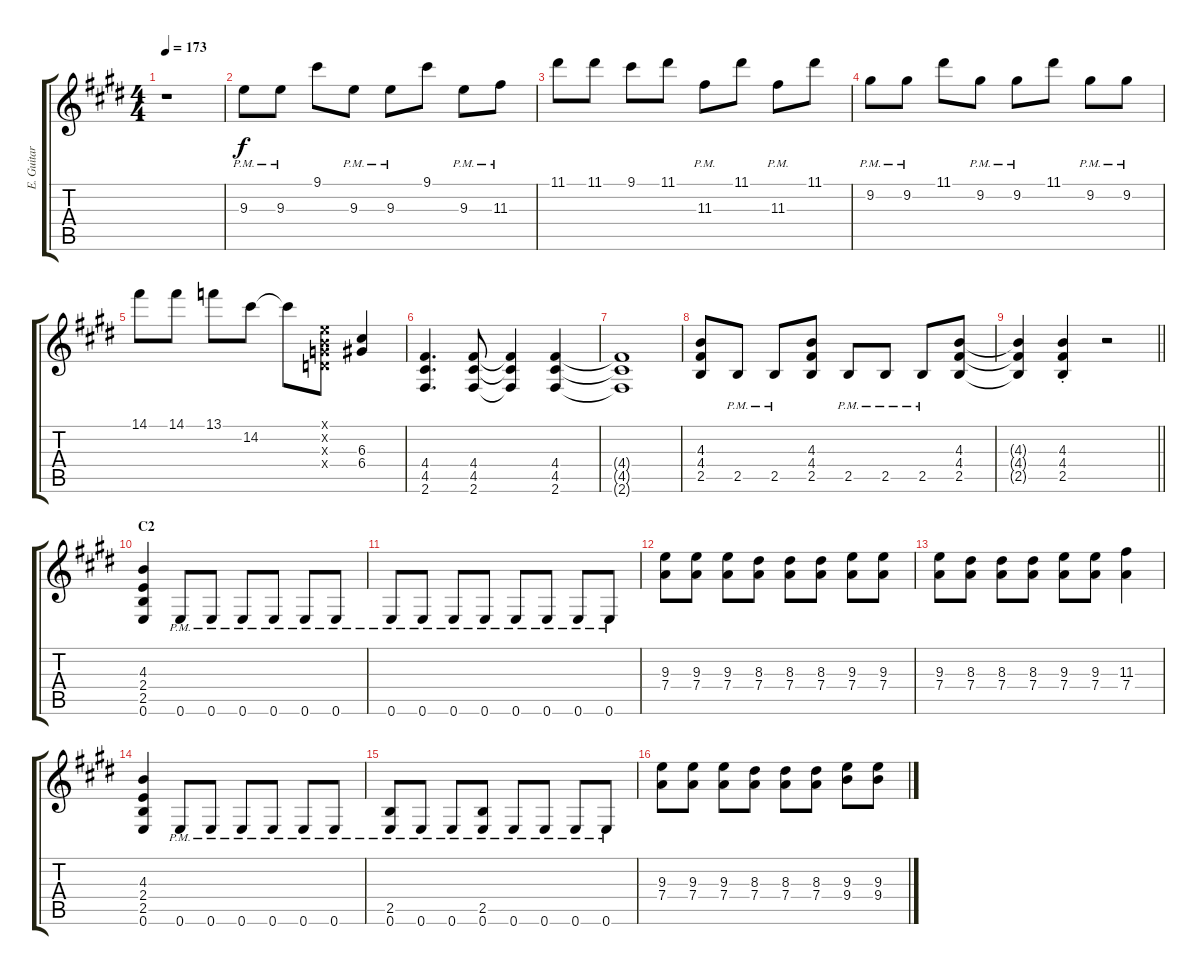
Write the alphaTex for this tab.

\track ("E. Guitar I" "E. Guitar ") {instrument overdrivenguitar}
\staff {score tabs}
\tuning (E4 B3 G3 D3 A2 E2) {hide}
\ts (4 4)
\tempo 173
\clef g2
\ks e
r.1{dy f} |
9.3{pm}.8 9.3{pm}.8 9.1.8 9.3{pm}.8 9.3{pm}.8 9.1.8 9.3{pm}.8 11.3{pm}.8 |
11.1.8 11.1.8 9.1.8 11.1.8 11.3{pm}.8 11.1.8 11.3{pm}.8 11.1.8 |
9.2{pm}.8 9.2{pm}.8 11.1.8 9.2{pm}.8 9.2{pm}.8 11.1.8 9.2{pm}.8 9.2{pm}.8 |
14.1.8 14.1.8 13.1.8 14.2.8 14.2{t}.8 (0.1{x} 0.2{x} 0.3{x} 0.4{x}).8 (6.3 6.4).4 |
(4.4 4.5 2.6).4{d} (4.4 4.5 2.6).8 (4.4{t} 4.5{t} 2.6{t}).4 (4.4 4.5 2.6).4 |
(4.4{t} 4.5{t} 2.6{t}).1 |
(4.3 4.4 2.5).8 2.5{pm}.8 2.5{pm}.8 (4.3 4.4 2.5).8 2.5{pm}.8 2.5{pm}.8 2.5{pm}.8 (4.3 4.4 2.5).8 |
\barLineRight lightlight
(4.3{t} 4.4{t} 2.5{t}).4 (4.3{st} 4.4{st} 2.5{st}).4 r.2 |
\section ("" "C2")
(4.3 2.4 2.5 0.6).4 0.6{pm}.8 0.6{pm}.8 0.6{pm}.8 0.6{pm}.8 0.6{pm}.8 0.6{pm}.8 |
0.6{pm}.8 0.6{pm}.8 0.6{pm}.8 0.6{pm}.8 0.6{pm}.8 0.6{pm}.8 0.6{pm}.8 0.6{pm}.8 |
(9.3 7.4).8 (9.3 7.4).8 (9.3 7.4).8 (8.3 7.4).8 (8.3 7.4).8 (8.3 7.4).8 (9.3 7.4).8 (9.3 7.4).8 |
(9.3 7.4).8 (8.3 7.4).8 (8.3 7.4).8 (8.3 7.4).8 (9.3 7.4).8 (9.3 7.4).8 (11.3 7.4).4 |
(4.3 2.4 2.5 0.6).4 0.6{pm}.8 0.6{pm}.8 0.6{pm}.8 0.6{pm}.8 0.6{pm}.8 0.6{pm}.8 |
(2.5{pm} 0.6{pm}).8 0.6{pm}.8 0.6{pm}.8 (2.5{pm} 0.6{pm}).8 0.6{pm}.8 0.6{pm}.8 0.6{pm}.8 0.6{pm}.8 |
(9.3 7.4).8 (9.3 7.4).8 (9.3 7.4).8 (8.3 7.4).8 (8.3 7.4).8 (8.3 7.4).8 (9.3 9.4).8 (9.3 9.4).8
